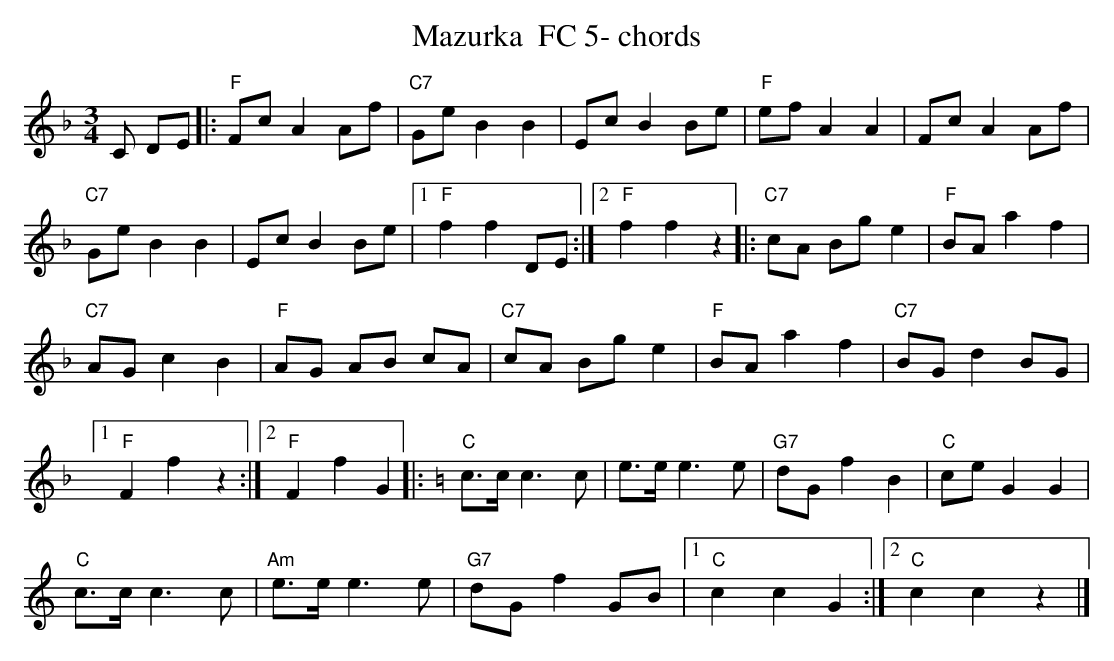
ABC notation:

X:1
T:Mazurka  FC 5- chords
M:3/4
L:1/8
K:Fmaj%%MIDI gchordon
C DE |: "F"FcA2Af | "C7"GeB2B2 | EcB2Be | "F"efA2A2 | FcA2Af |
"C7"GeB2B2 | EcB2Be |1 "F"f2f2DE :|2 "F"f2f2z2 |: "C7"cA Bge2 | "F"BAa2f2 |
"C7"AGc2B2 | "F"AG AB cA | "C7"cA Bge2 | "F"BA a2f2 | "C7"BGd2BG |1
"F"F2f2z2 :|2 "F"F2f2G2 |: [K:Cmaj] "C"c>cc3c | e>ee3e | "G7"dGf2B2 | "C"ceG2G2 |
"C"c>cc3c | "Am"e>ee3e | "G7"dGf2GB |1 "C"c2c2G2 :|2 "C"c2c2z2 |]
